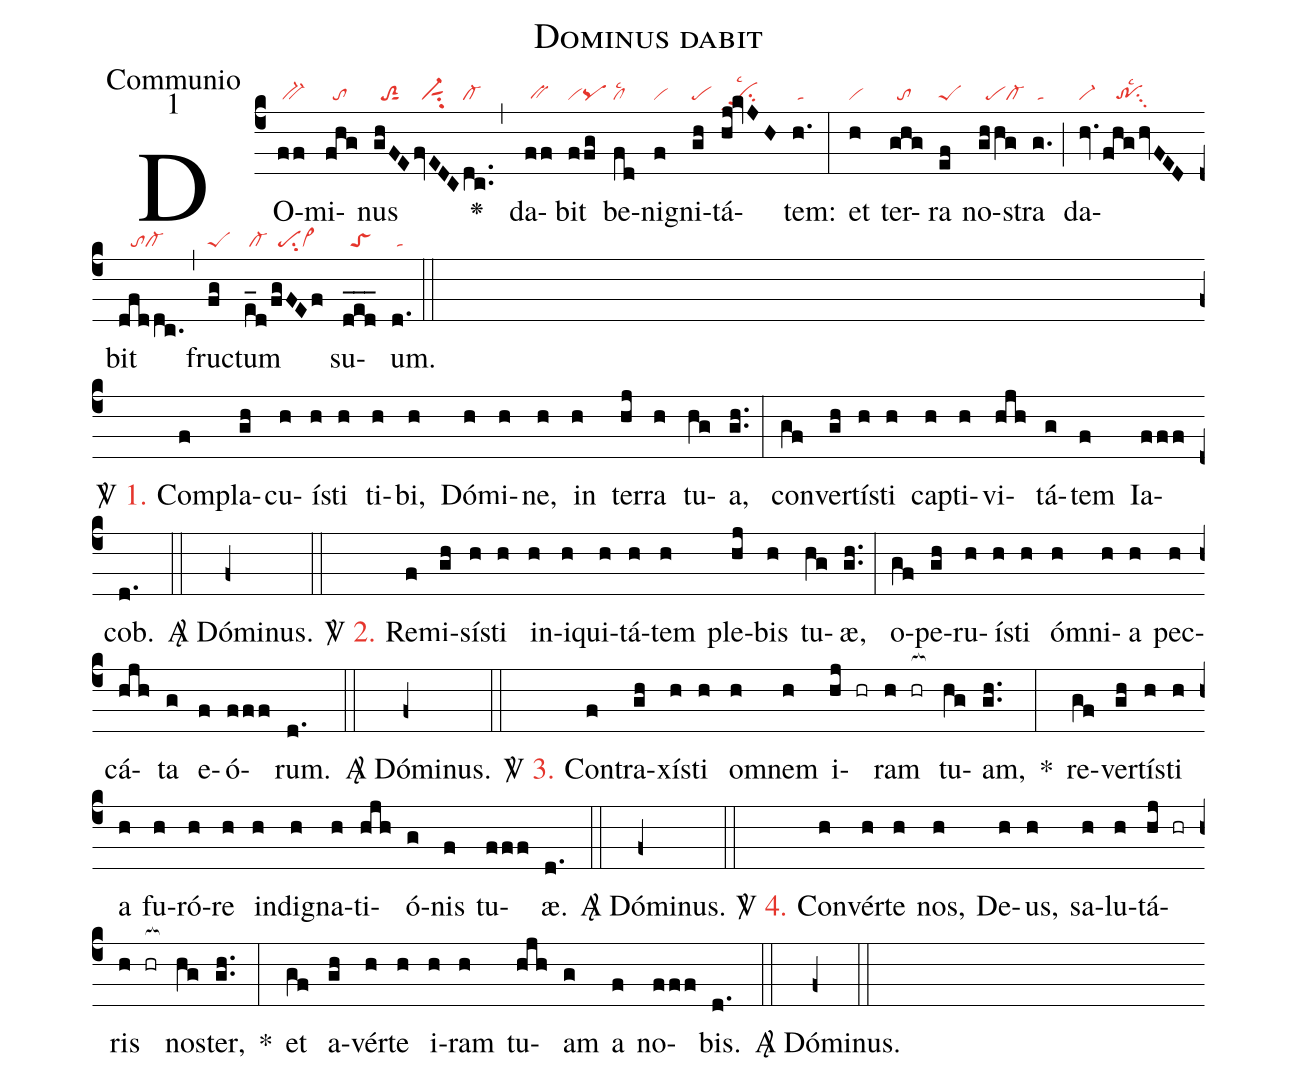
name:Dominus dabit;
office-part:Communio;
mode:1;
nabc-lines:1;
%%
(c4) DO(ff|/bv-)mi(fhg|//to)nus(ghFE|//toS2sut1|/fvEDC|//vi-sut1su2|/dc..|cl-) (,) <v>\greheightstar</v>() da(ff|/bv)bit(ffg|vipq) be(fd|cllsc2)ni(f|vi)gni(gh|pe)tá(hj!kvJH|cippt2lsc2)tem:(h.|/ta) (:) et(h|vi) ter(ghg|//to)ra(ef|peS) no(ghhg|//pecl-)stra(g.|/ta) (;) da(hv.|vi-|/fhg/hvFED|///trsu3lsc2)bit(dfddc.|///tocl-) (,) fruc(fg|peS)tum(e_d|/cl-|/fgFEf|//pesu2vi>) su(ded___|//toS)um.(d.|/ta) (::Z)

<sp>V/</sp> <c>1.</c> Com(f)pla(gh)cu(h)í(h)sti(h) ti(h)bi,(h) Dó(h)mi(h)ne,(h) in(h) ter(hj)ra(h) tu(hg)a,(gh..) (:) con(gf)ver(gh)tí(h)sti(h) cap(h)ti(h)vi(hjh)tá(g)tem(f) Ia(fff)cob.(d.) (::) <sp>A/</sp> Dóminus.(f+) (::)

<sp>V/</sp> <c>2.</c> Re(f)mi(gh)sí(h)sti(h) in(h)i(h)qui(h)tá(h)tem(h) ple(hj)bis(h) tu(hg)æ,(gh..) (:) o(gf)pe(gh)ru(h)í(h)sti(h) óm(h)ni(h)a(h) pec(h)cá(hjh)ta(g) e(f)ó(fff)rum.(d.) (::) <sp>A/</sp> Dóminus.(f+) (::)

<sp>V/</sp> <c>3.</c> Con(f)tra(gh)xís(h)ti(h) om(h)nem(h) i(hj hr)ram(h hr[ocb:1{]) tu(hg[ocb:0}])am,(gh..) <sp>*</sp>(:) re(gf)ver(gh)tís(h)ti(h) a(h) fu(h)ró(h)re(h) in(h)di(h)gna(h)ti(hjh)ó(g)nis(f) tu(fff)æ.(d.) (::) <sp>A/</sp> Dóminus.(f+) (::)

<sp>V/</sp> <c>4.</c> Con(h)vér(h)te(h) nos,(h) De(h)us,(h) sa(h)lu(h)tá(hj hr)ris(h hr[ocb:1{]) nos(hg[ocb:0}])ter,(gh..) <sp>*</sp>(:) et(gf) a(gh)vér(h)te(h) i(h)ram(h) tu(hjh)am(g) a(f) no(fff)bis.(d.) (::) <sp>A/</sp> Dóminus.(f+) (::)
